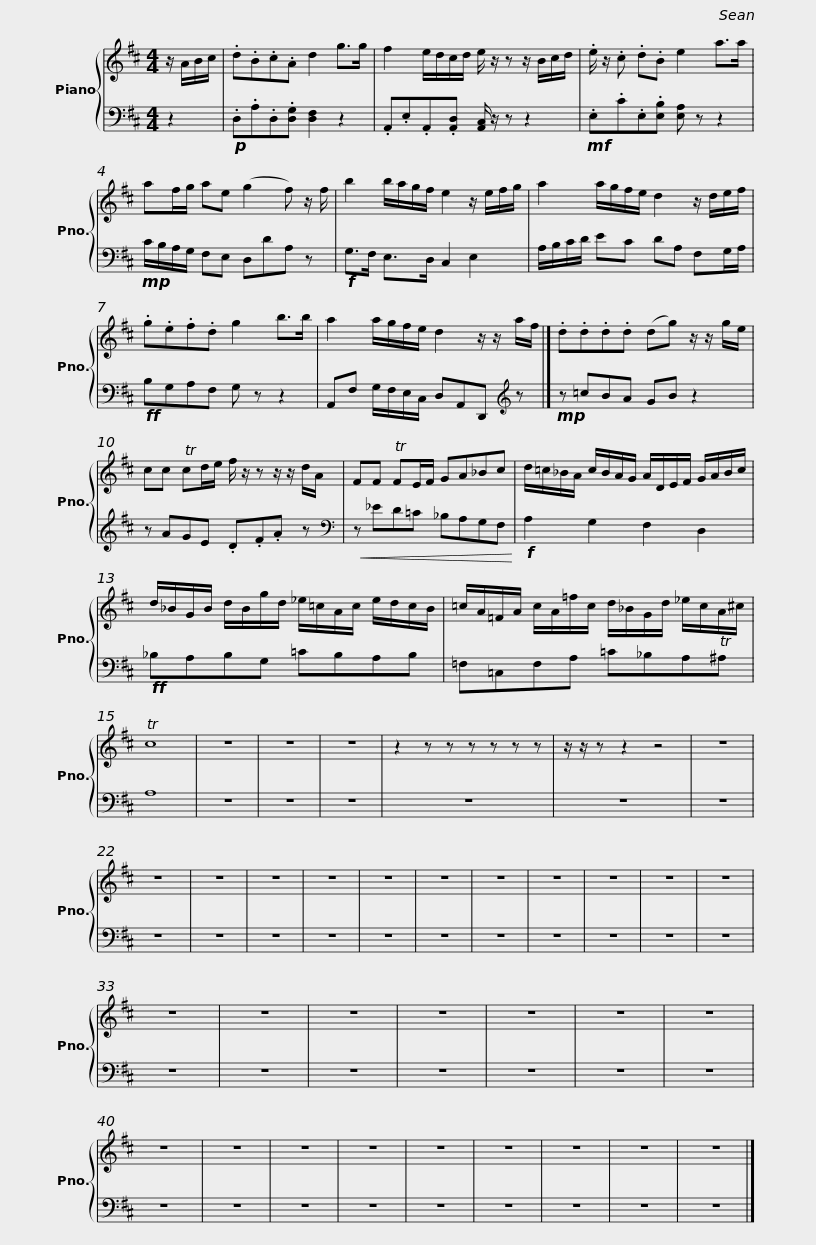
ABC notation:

X:1
%%score { 1 | 2 }
L:1/8
M:4/4
I:linebreak $
K:D
V:1 treble
V:2 bass
V:1
 z/ A/B/c/ | .d.B.c.A d2 g>g | f2 e/d/c/d/ e/ z/ z z/ B/c/d/ | .e/ z/ .c .d.B e2 a>a |$ af/g/ ae (g2 f) z/ f/ | %5
 b2 b/a/g/f/ e2 z/ e/f/g/ | a2 a/g/f/e/ d2 z/ d/e/f/ |$ .g.e.f.d g2 b>b | a2 a/g/f/e/ d2 z/ z/ a/f/ |] .d.d.d.d (dg) z/ z/ g/e/ | %10
 cc Tcd/e/ f/ z/ z z/ z/ d/A/ |$ FF TFE/F/ GA_Bc | d/=c/_B/A/ c/B/A/G/ A/D/E/F/ G/A/B/c/ | d/_B/G/B/ d/B/g/d/ _e/=c/A/c/ e/d/c/B/ |$ =c/A/=F/A/ c/A/=f/c/ d/_B/G/d/ _e/c/A/^c/ | %15
 Tc8 | z8 | z8 | z8 | z2 z z z z z z | %20
 z/ z/ z z2 z4 | z8 |$ z8 | z8 | z8 | %25
 z8 | z8 | z8 | z8 | z8 | %30
 z8 | z8 | z8 | z8 | z8 | %35
 z8 | z8 | z8 | z8 | z8 |$ %40
 z8 | z8 | z8 | z8 | z8 | %45
 z8 | z8 | z8 | z8 |] %49
V:2
 z2 |!p! .D,.A,.D,.[D,G,] [D,F,]2 z2 | .A,,.E,.A,,.[A,,D,] [A,,C,]/ z/ z z2 |!mf! .E,.C.E,.[E,B,] [E,A,] z z2 |$!mp! C/B,/A,/G,/ F,E, D,DA, z | %5
!f! G,>F, E,>D, C,2 E,2 | A,/B,/C/D/ EC DA, F,G,/A,/ |$!ff! B,G,A,F, G, z z2 | A,,F, G,/F,/E,/C,/ D,A,,D,,[K:treble] z |]!mp! z =cBA GB z2 | %10
 z AGE .D.F.A z |$[K:bass]!<(! z _ED=C _B,A,G,F,!<)! |!f! A,2 G,2 F,2 D,2 |!ff! _B,A,B,G, =CB,A,B, |$ =F,=C,F,A, =C_B,A,T^A, | %15
 A,8 | z8 | z8 | z8 | z8 | %20
 z8 | z8 |$ z8 | z8 | z8 | %25
 z8 | z8 | z8 | z8 | z8 | %30
 z8 | z8 | z8 | z8 | z8 | %35
 z8 | z8 | z8 | z8 | z8 |$ %40
 z8 | z8 | z8 | z8 | z8 | %45
 z8 | z8 | z8 | z8 |] %49
